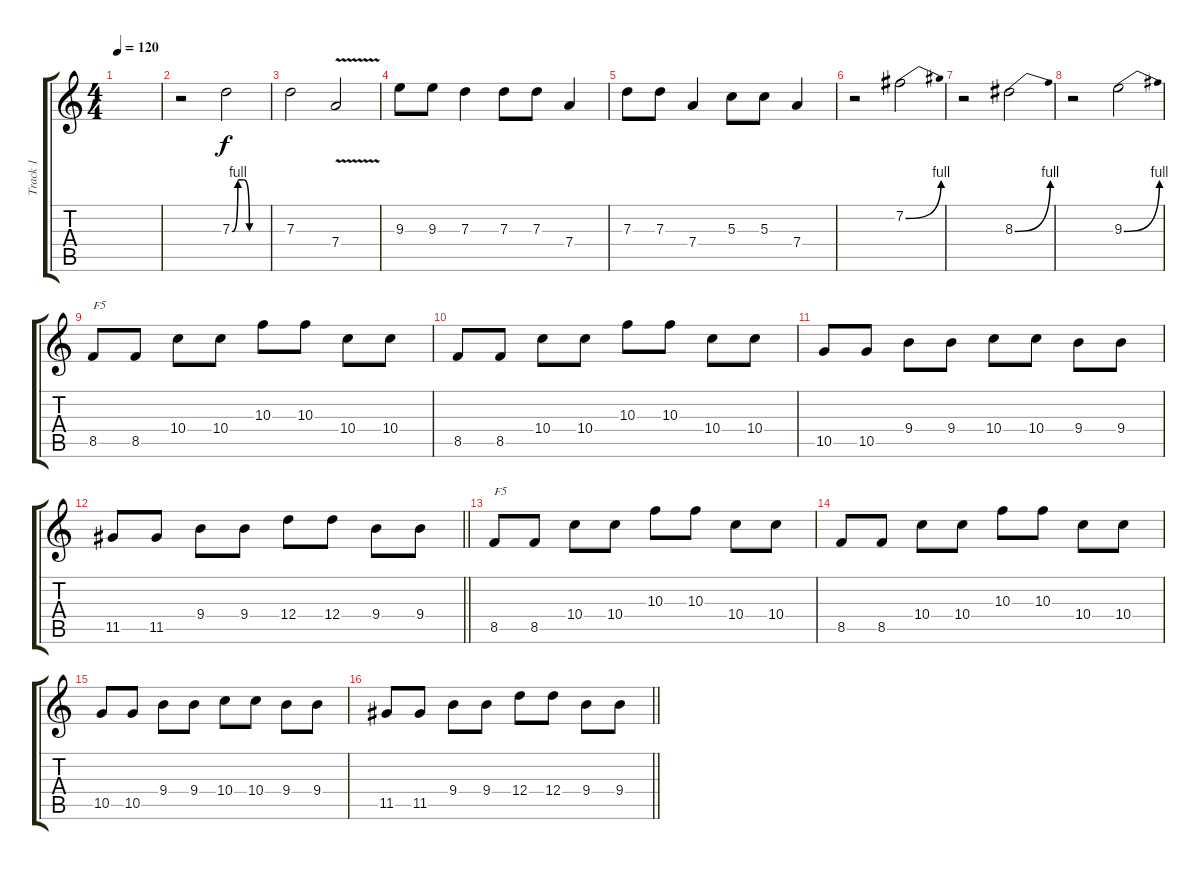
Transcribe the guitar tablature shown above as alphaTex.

\track ("Track 1" "Track 1") {instrument overdrivenguitar}
\staff {score tabs}
\tuning (E4 B3 G3 D3 A2 E2) {hide}
\ts (4 4)
\tempo 120
\clef g2
\ks aminor
|
r.2 7.3{be (custom 0 0 10 4 20 4 30 0 60 0)}.2 |
7.3.2 7.4{v}.2 |
9.3.8 9.3.8 7.3.4 7.3.8 7.3.8 7.4.4 |
7.3.8 7.3.8 7.4.4 5.3.8 5.3.8 7.4.4 |
r.2 7.2{be (bend 0 0 60 4)}.2 |
r.2 8.3{be (bend 0 0 60 4)}.2 |
r.2 9.3{be (bend 0 0 60 4)}.2 |
\ks c
8.5.8{txt "F5" volume 16} 8.5.8 10.4.8 10.4.8 10.3.8 10.3.8 10.4.8 10.4.8 |
8.5.8 8.5.8 10.4.8 10.4.8 10.3.8 10.3.8 10.4.8 10.4.8 |
10.5.8 10.5.8 9.4.8 9.4.8 10.4.8 10.4.8 9.4.8 9.4.8 |
\barLineRight lightlight
11.5.8 11.5.8 9.4.8 9.4.8 12.4.8 12.4.8 9.4.8 9.4.8 |
8.5.8{txt "F5" volume 16} 8.5.8 10.4.8 10.4.8 10.3.8 10.3.8 10.4.8 10.4.8 |
8.5.8 8.5.8 10.4.8 10.4.8 10.3.8 10.3.8 10.4.8 10.4.8 |
10.5.8 10.5.8 9.4.8 9.4.8 10.4.8 10.4.8 9.4.8 9.4.8 |
\barLineRight lightlight
11.5.8 11.5.8 9.4.8 9.4.8 12.4.8 12.4.8 9.4.8 9.4.8
